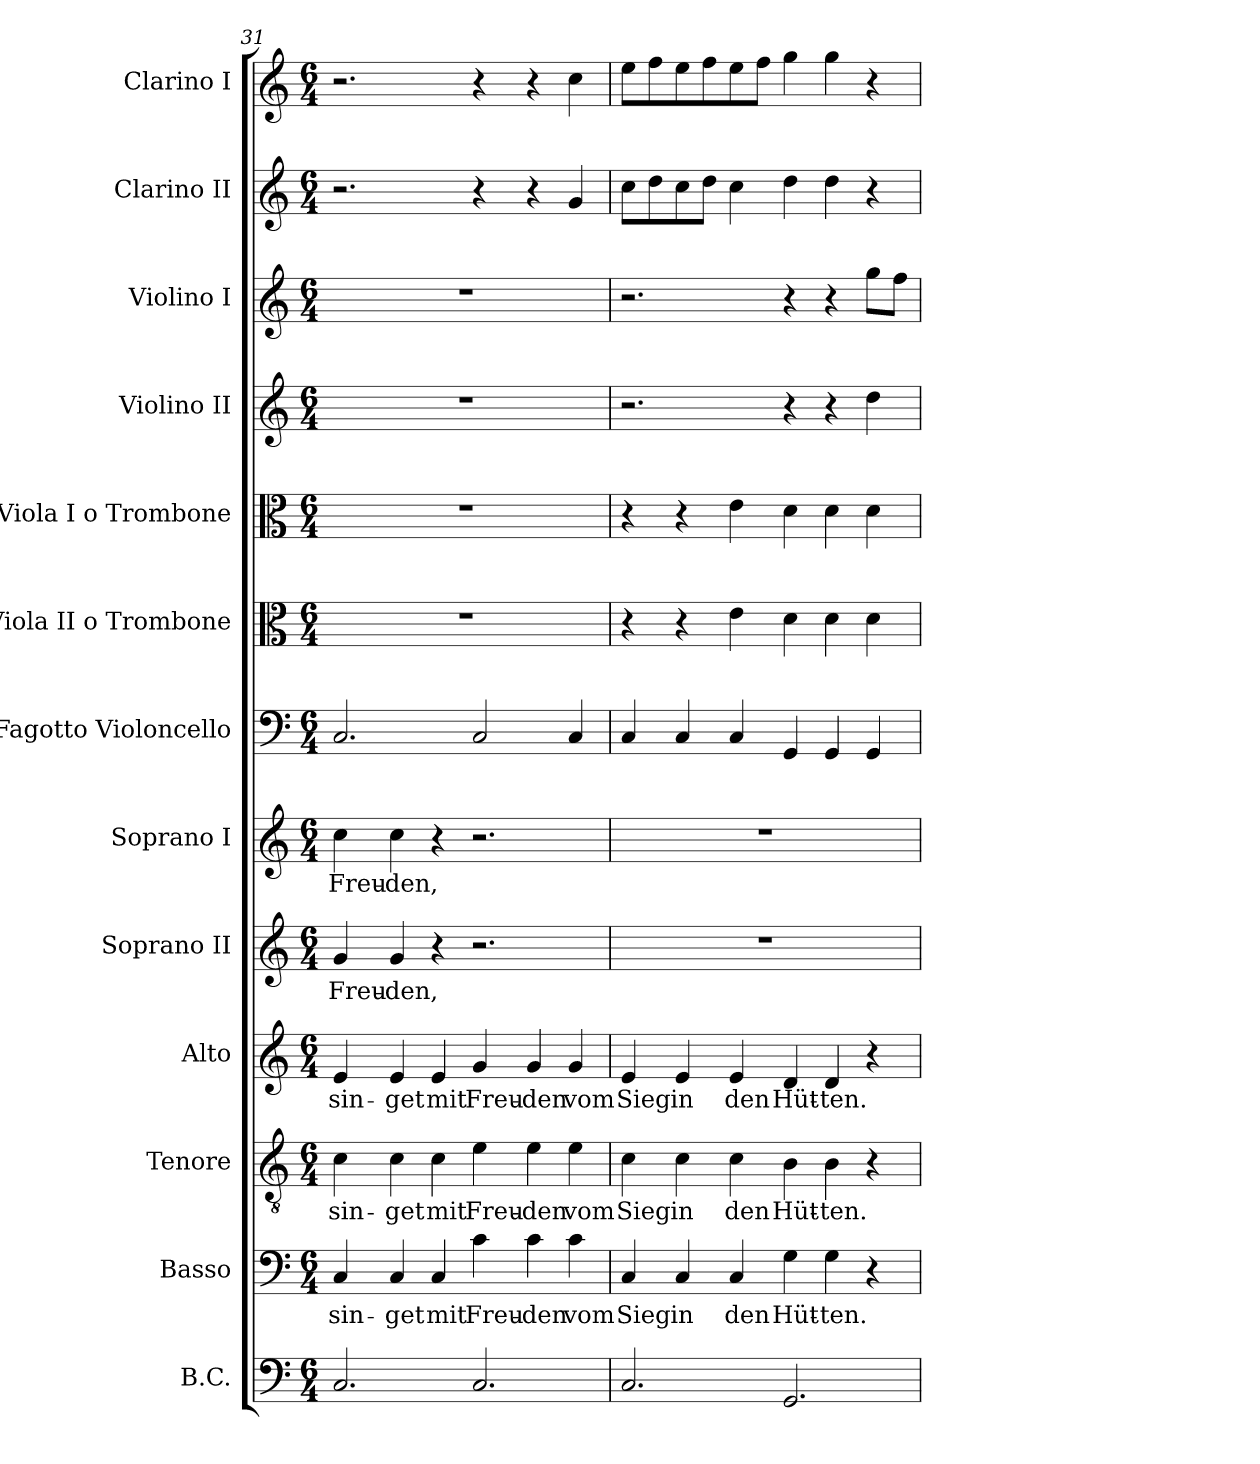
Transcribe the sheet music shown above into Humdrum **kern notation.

**kern	**kern	**text	**kern	**text	**kern	**text	**kern	**text	**kern	**text	**kern	**kern	**kern	**kern	**kern	**kern	**kern
*part13	*part12	*part12	*part11	*part11	*part10	*part10	*part9	*part9	*part8	*part8	*part7	*part6	*part5	*part4	*part3	*part2	*part1
*staff13	*staff12	*staff12	*staff11	*staff11	*staff10	*staff10	*staff9	*staff9	*staff8	*staff8	*staff7	*staff6	*staff5	*staff4	*staff3	*staff2	*staff1
*I"B.C.	*I"Basso	*	*I"Tenore	*	*I"Alto	*	*I"Soprano II	*	*I"Soprano I	*	*I"Fagotto Violoncello	*I"Viola II o Trombone	*I"Viola I o Trombone	*I"Violino II	*I"Violino I	*I"Clarino II	*I"Clarino I
*	*I'B.	*	*I'T.	*	*	*	*I'S.	*	*I'S.	*	*I'Fg.	*I'Vla.	*I'Vla.	*I'Vln. II	*I'Vln. I	*	*
*clefF4	*clefF4	*	*clefGv2	*	*clefG2	*	*clefG2	*	*clefG2	*	*clefF4	*clefC3	*clefC3	*clefG2	*clefG2	*clefG2	*clefG2
*	*	*	*ITrd7c12	*	*	*	*	*	*	*	*	*	*	*	*	*	*
*k[]	*k[]	*	*k[]	*	*k[]	*	*k[]	*	*k[]	*	*k[]	*k[]	*k[]	*k[]	*k[]	*k[]	*k[]
*C:	*C:	*	*C:	*	*C:	*	*C:	*	*C:	*	*C:	*C:	*C:	*C:	*C:	*C:	*C:
*M6/4	*M6/4	*	*M6/4	*	*M6/4	*	*M6/4	*	*M6/4	*	*M6/4	*M6/4	*M6/4	*M6/4	*M6/4	*M6/4	*M6/4
=31	=31	=31	=31	=31	=31	=31	=31	=31	=31	=31	=31	=31	=31	=31	=31	=31	=31
!	!	!LO:LY:b:color=#000000	!	!	!	!	!	!	!	!	!	!	!	!	!	!	!
!	!	!	!	!LO:LY:b:color=#000000	!	!	!	!	!	!	!	!	!	!	!	!	!
!	!	!	!	!	!	!LO:LY:b:color=#000000	!	!	!	!	!	!	!	!	!	!	!
!	!	!	!	!	!	!	!	!LO:LY:b:color=#000000	!	!	!	!	!	!	!	!	!
!	!	!	!	!	!	!	!	!	!	!LO:LY:b:color=#000000	!	!LO:N:vis=1	!LO:N:vis=1	!LO:N:vis=1	!LO:N:vis=1	!	!
2.Ci/	4Ci/	sin-	4Ci\	sin-	4ei/	sin-	4gi/	Freu-	4cci\	Freu-	2.Ci/	1.r	1.r	1.r	1.r	2.r	2.r
!	!	!LO:LY:b:color=#000000	!	!	!	!	!	!	!	!	!	!	!	!	!	!	!
!	!	!	!	!LO:LY:b:color=#000000	!	!	!	!	!	!	!	!	!	!	!	!	!
!	!	!	!	!	!	!LO:LY:b:color=#000000	!	!	!	!	!	!	!	!	!	!	!
!	!	!	!	!	!	!	!	!LO:LY:b:color=#000000	!	!	!	!	!	!	!	!	!
!	!	!	!	!	!	!	!	!	!	!LO:LY:b:color=#000000	!	!	!	!	!	!	!
.	4Ci/	-get	4Ci\	-get	4ei/	-get	4gi/	-den,	4cci\	-den,	.	.	.	.	.	.	.
!	!	!LO:LY:b:color=#000000	!	!	!	!	!	!	!	!	!	!	!	!	!	!	!
!	!	!	!	!LO:LY:b:color=#000000	!	!	!	!	!	!	!	!	!	!	!	!	!
!	!	!	!	!	!	!LO:LY:b:color=#000000	!	!	!	!	!	!	!	!	!	!	!
.	4Ci/	mit	4Ci\	mit	4ei/	mit	4r	.	4r	.	.	.	.	.	.	.	.
!	!	!LO:LY:b:color=#000000	!	!	!	!	!	!	!	!	!	!	!	!	!	!	!
!	!	!	!	!LO:LY:b:color=#000000	!	!	!	!	!	!	!	!	!	!	!	!	!
!	!	!	!	!	!	!LO:LY:b:color=#000000	!	!	!	!	!	!	!	!	!	!	!
2.Ci/	4ci\	Freu-	4Ei\	Freu-	4gi/	Freu-	2.r	.	2.r	.	2Ci/	.	.	.	.	4r	4r
!	!	!LO:LY:b:color=#000000	!	!	!	!	!	!	!	!	!	!	!	!	!	!	!
!	!	!	!	!LO:LY:b:color=#000000	!	!	!	!	!	!	!	!	!	!	!	!	!
!	!	!	!	!	!	!LO:LY:b:color=#000000	!	!	!	!	!	!	!	!	!	!	!
.	4ci\	-den	4Ei\	-den	4gi/	-den	.	.	.	.	.	.	.	.	.	4r	4r
!	!	!LO:LY:b:color=#000000	!	!	!	!	!	!	!	!	!	!	!	!	!	!	!
!	!	!	!	!LO:LY:b:color=#000000	!	!	!	!	!	!	!	!	!	!	!	!	!
!	!	!	!	!	!	!LO:LY:b:color=#000000	!	!	!	!	!	!	!	!	!	!	!
.	4ci\	vom	4Ei\	vom	4gi/	vom	.	.	.	.	4Ci/	.	.	.	.	4gi/	4cci\
!!LO:PB:g=z
=32	=32	=32	=32	=32	=32	=32	=32	=32	=32	=32	=32	=32	=32	=32	=32	=32	=32
!	!	!LO:LY:b:color=#000000	!	!	!	!	!	!	!	!	!	!	!	!	!	!	!
!	!	!	!	!LO:LY:b:color=#000000	!	!	!	!	!	!	!	!	!	!	!	!	!
!	!	!	!	!	!	!LO:LY:b:color=#000000	!LO:N:vis=1	!	!LO:N:vis=1	!	!	!	!	!	!	!	!
2.Ci/	4Ci/	Sieg	4Ci\	Sieg	4ei/	Sieg	1.r	.	1.r	.	4Ci/	4r	4r	2.r	2.r	8cci\L	8eei\L
.	.	.	.	.	.	.	.	.	.	.	.	.	.	.	.	8ddi\	8ffi\
!	!	!LO:LY:b:color=#000000	!	!	!	!	!	!	!	!	!	!	!	!	!	!	!
!	!	!	!	!LO:LY:b:color=#000000	!	!	!	!	!	!	!	!	!	!	!	!	!
!	!	!	!	!	!	!LO:LY:b:color=#000000	!	!	!	!	!	!	!	!	!	!	!
.	4Ci/	in	4Ci\	in	4ei/	in	.	.	.	.	4Ci/	4r	4r	.	.	8cci\	8eei\
.	.	.	.	.	.	.	.	.	.	.	.	.	.	.	.	8ddi\J	8ffi\
!	!	!LO:LY:b:color=#000000	!	!	!	!	!	!	!	!	!	!	!	!	!	!	!
!	!	!	!	!LO:LY:b:color=#000000	!	!	!	!	!	!	!	!	!	!	!	!	!
!	!	!	!	!	!	!LO:LY:b:color=#000000	!	!	!	!	!	!	!	!	!	!	!
.	4Ci/	den	4Ci\	den	4ei/	den	.	.	.	.	4Ci/	4ei\	4ei\	.	.	4cci\	8eei\
.	.	.	.	.	.	.	.	.	.	.	.	.	.	.	.	.	8ffi\J
!	!	!LO:LY:b:color=#000000	!	!	!	!	!	!	!	!	!	!	!	!	!	!	!
!	!	!	!	!LO:LY:b:color=#000000	!	!	!	!	!	!	!	!	!	!	!	!	!
!	!	!	!	!	!	!LO:LY:b:color=#000000	!	!	!	!	!	!	!	!	!	!	!
2.GGi/	4Gi\	Hüt-	4BBi\	Hüt-	4di/	Hüt-	.	.	.	.	4GGi/	4di\	4di\	4r	4r	4ddi\	4ggi\
!	!	!LO:LY:b:color=#000000	!	!	!	!	!	!	!	!	!	!	!	!	!	!	!
!	!	!	!	!LO:LY:b:color=#000000	!	!	!	!	!	!	!	!	!	!	!	!	!
!	!	!	!	!	!	!LO:LY:b:color=#000000	!	!	!	!	!	!	!	!	!	!	!
.	4Gi\	-ten.	4BBi\	-ten.	4di/	-ten.	.	.	.	.	4GGi/	4di\	4di\	4r	4r	4ddi\	4ggi\
.	4r	.	4r	.	4r	.	.	.	.	.	4GGi/	4di\	4di\	4ddi\	8ggi\L	4r	4r
.	.	.	.	.	.	.	.	.	.	.	.	.	.	.	8ffi\J	.	.
=	=	=	=	=	=	=	=	=	=	=	=	=	=	=	=	=	=
*-	*-	*-	*-	*-	*-	*-	*-	*-	*-	*-	*-	*-	*-	*-	*-	*-	*-
